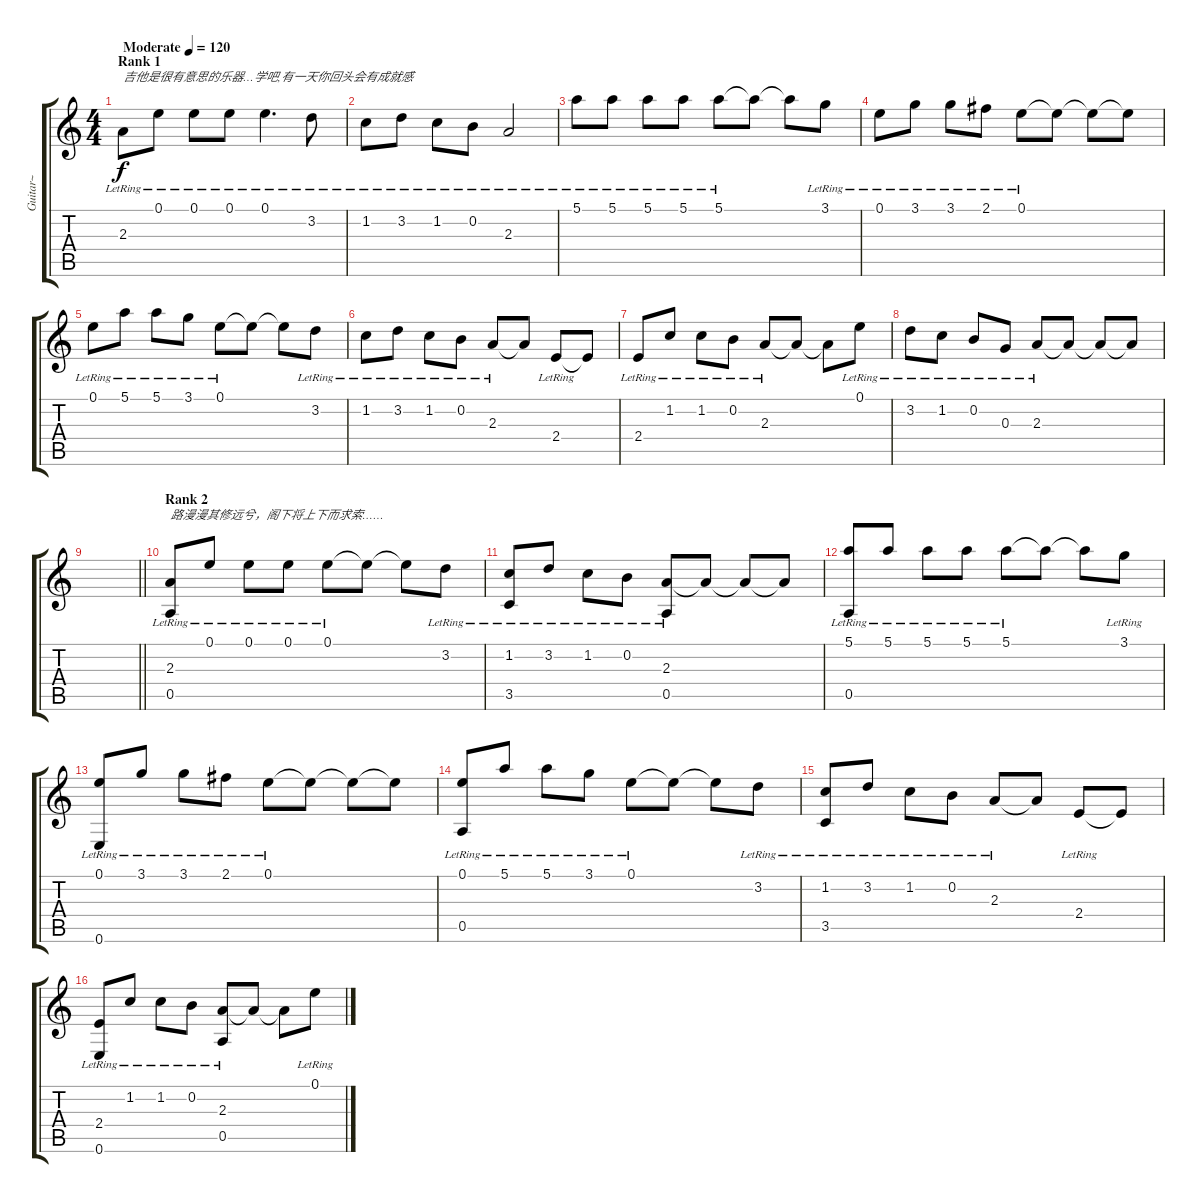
\track ("Guitar~" "Guitar~") {instrument acousticguitarsteel}
\staff {score tabs}
\tuning (E4 B3 G3 D3 A2 E2) {hide}
\ts (4 4)
\section ("" "Rank 1")
\tempo (120 "Moderate")
\clef g2
\ks c
2.3{lr}.8{txt "吉他是很有意思的乐器…学吧,有一天你回头会有成就感" dy f instrument acousticguitarsteel} 0.1{lr}.8 0.1{lr}.8 0.1{lr}.8 0.1{lr}.4{d} 3.2{lr}.8 |
1.2{lr}.8 3.2{lr}.8 1.2{lr}.8 0.2{lr}.8 2.3{lr}.2 |
5.1{lr}.8 5.1{lr}.8 5.1{lr}.8 5.1{lr}.8 5.1{lr}.8 5.1{t}.8 5.1{t}.8 3.1{lr}.8 |
0.1{lr}.8 3.1{lr}.8 3.1{lr}.8 2.1{lr}.8 0.1{lr}.8 0.1{t}.8 0.1{t}.8 0.1{t}.8 |
0.1{lr}.8 5.1{lr}.8 5.1{lr}.8 3.1{lr}.8 0.1{lr}.8 0.1{t}.8 0.1{t}.8 3.2{lr}.8 |
1.2{lr}.8 3.2{lr}.8 1.2{lr}.8 0.2{lr}.8 2.3{lr}.8 2.3{t}.8 2.4{lr}.8 2.4{t}.8 |
2.4{lr}.8 1.2{lr}.8 1.2{lr}.8 0.2{lr}.8 2.3{lr}.8 2.3{t}.8 2.3{t}.8 0.1{lr}.8 |
3.2{lr}.8 1.2{lr}.8 0.2{lr}.8 0.3{lr}.8 2.3{lr}.8 2.3{t}.8 2.3{t}.8 2.3{t}.8 |
\barLineRight lightlight
|
\section ("" "Rank 2")
(2.3{lr} 0.5{lr}).8{txt "路漫漫其修远兮，阁下将上下而求索……"} 0.1{lr}.8 0.1{lr}.8 0.1{lr}.8 0.1{lr}.8 0.1{t}.8 0.1{t}.8 3.2{lr}.8 |
(1.2{lr} 3.5{lr}).8 3.2{lr}.8 1.2{lr}.8 0.2{lr}.8 (2.3{lr} 0.5{lr}).8 2.3{t}.8 2.3{t}.8 2.3{t}.8 |
(5.1{lr} 0.5{lr}).8 5.1{lr}.8 5.1{lr}.8 5.1{lr}.8 5.1{lr}.8 5.1{t}.8 5.1{t}.8 3.1{lr}.8 |
(0.1{lr} 0.6{lr}).8 3.1{lr}.8 3.1{lr}.8 2.1{lr}.8 0.1{lr}.8 0.1{t}.8 0.1{t}.8 0.1{t}.8 |
(0.1{lr} 0.5{lr}).8 5.1{lr}.8 5.1{lr}.8 3.1{lr}.8 0.1{lr}.8 0.1{t}.8 0.1{t}.8 3.2{lr}.8 |
(1.2{lr} 3.5{lr}).8 3.2{lr}.8 1.2{lr}.8 0.2{lr}.8 2.3{lr}.8 2.3{t}.8 2.4{lr}.8 2.4{t}.8 |
(2.4{lr} 0.6{lr}).8 1.2{lr}.8 1.2{lr}.8 0.2{lr}.8 (2.3{lr} 0.5{lr}).8 2.3{t}.8 2.3{t}.8 0.1{lr}.8
